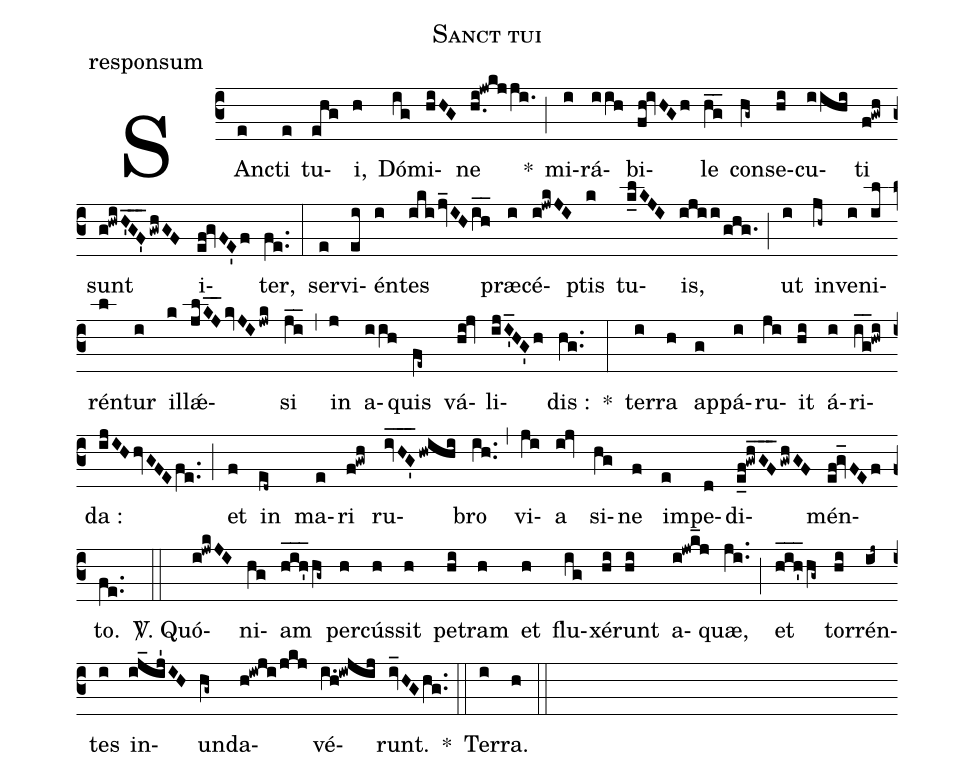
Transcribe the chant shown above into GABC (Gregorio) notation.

name:Sanct tui;
office-part:responsum;
%%
(c3) SAn(e)cti(e) tu(ehg)i,(h) Dó(ig)mi(hiHG)ne(h.i!jwkjji.) *(;) mi(i)rá(iih)bi(fh!ivHGh)le(hg__) con(hg~)se(hi)cu(iihi)ti(f!gwh) sunt(g!hwiH'GF'___gwhGF) i(ef!gvFE'f)ter,(fe..) (:)
ser(e)vi(ei)én(i)tes(ikijv_IHih__) præ(i)cé(i!jwkJI)ptis(k) tu(k_lKJI)is,(ijii/ghg.) (;) ut(i) in(jh~)ve(i)ni(il)rén(l)tur(i) il(k)l<sp>'ae</sp>(jlKJ__kvJIjwk)si(ji__) (,) in(j) a(iih)quis(fe~) vá(hi!jv)li(ijI'_HG'h)dis :(hg..) *(:)
ter(i)ra(h) ap(g)pá(i)ru(ji)it(hi) á(i)ri(ig__!hwi)da :(ijIHhvGFEfe..) (;) et(f) in(ed~) ma(e)ri(f!gwh) ru(ivHG'___hwihi)bro(ih..) (,) vi(ji)a(i!jv) si(hg)ne(f) im(e)pe(d)di(e_f!gwhGF___gwhGF)mén(ef!gv_FEf)to.(fe..) (::)

<sp>V/</sp>. Quó(i!jwkJI)ni(hg)am(hih'___hg~) per(h)cús(h)sit(h) pe(hi)tram(h) et(h) flu(ig)xé(hi)runt(hi) a(i!jwk_j)quæ,(ji..) (;) et(hih'___hg~) tor(hi)rén(ij~)tes(i) in(ij_ij'IH)un(hg~)da(h!iwji/jkj)vé(i.h!iwjij)runt.(iv_HGhg..) *(::) Ter(i)ra.(h) (::)
